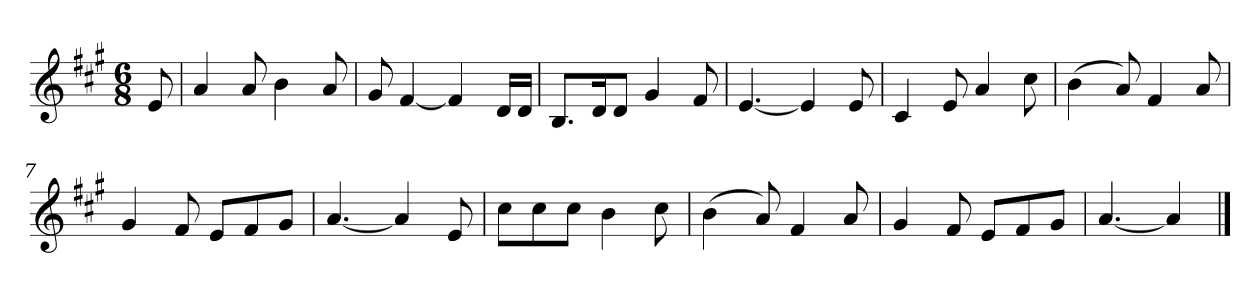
**kern
*part1
*staff1
*k[f#c#g#]
*M6/8
*MM120
=
8e
=1
4a
8a
4b
8a
=2
8g#
[4f#
4f#]
16dLL
16dJJ
=3
8.BL
16dK
8dJ
4g#
8f#
=4
[4.e
4e]
8e
=5
4c#
8e
4a
8cc#
=6
(4b
8a)
4f#
8a
=7
4g#
8f#
8eL
8f#
8g#J
=8
[4.a
4a]
8e
=9
8cc#L
8cc#
8cc#J
4b
8cc#
=10
(4b
8a)
4f#
8a
=11
4g#
8f#
8eL
8f#
8g#J
=12
[4.a
4a]
==
*-
